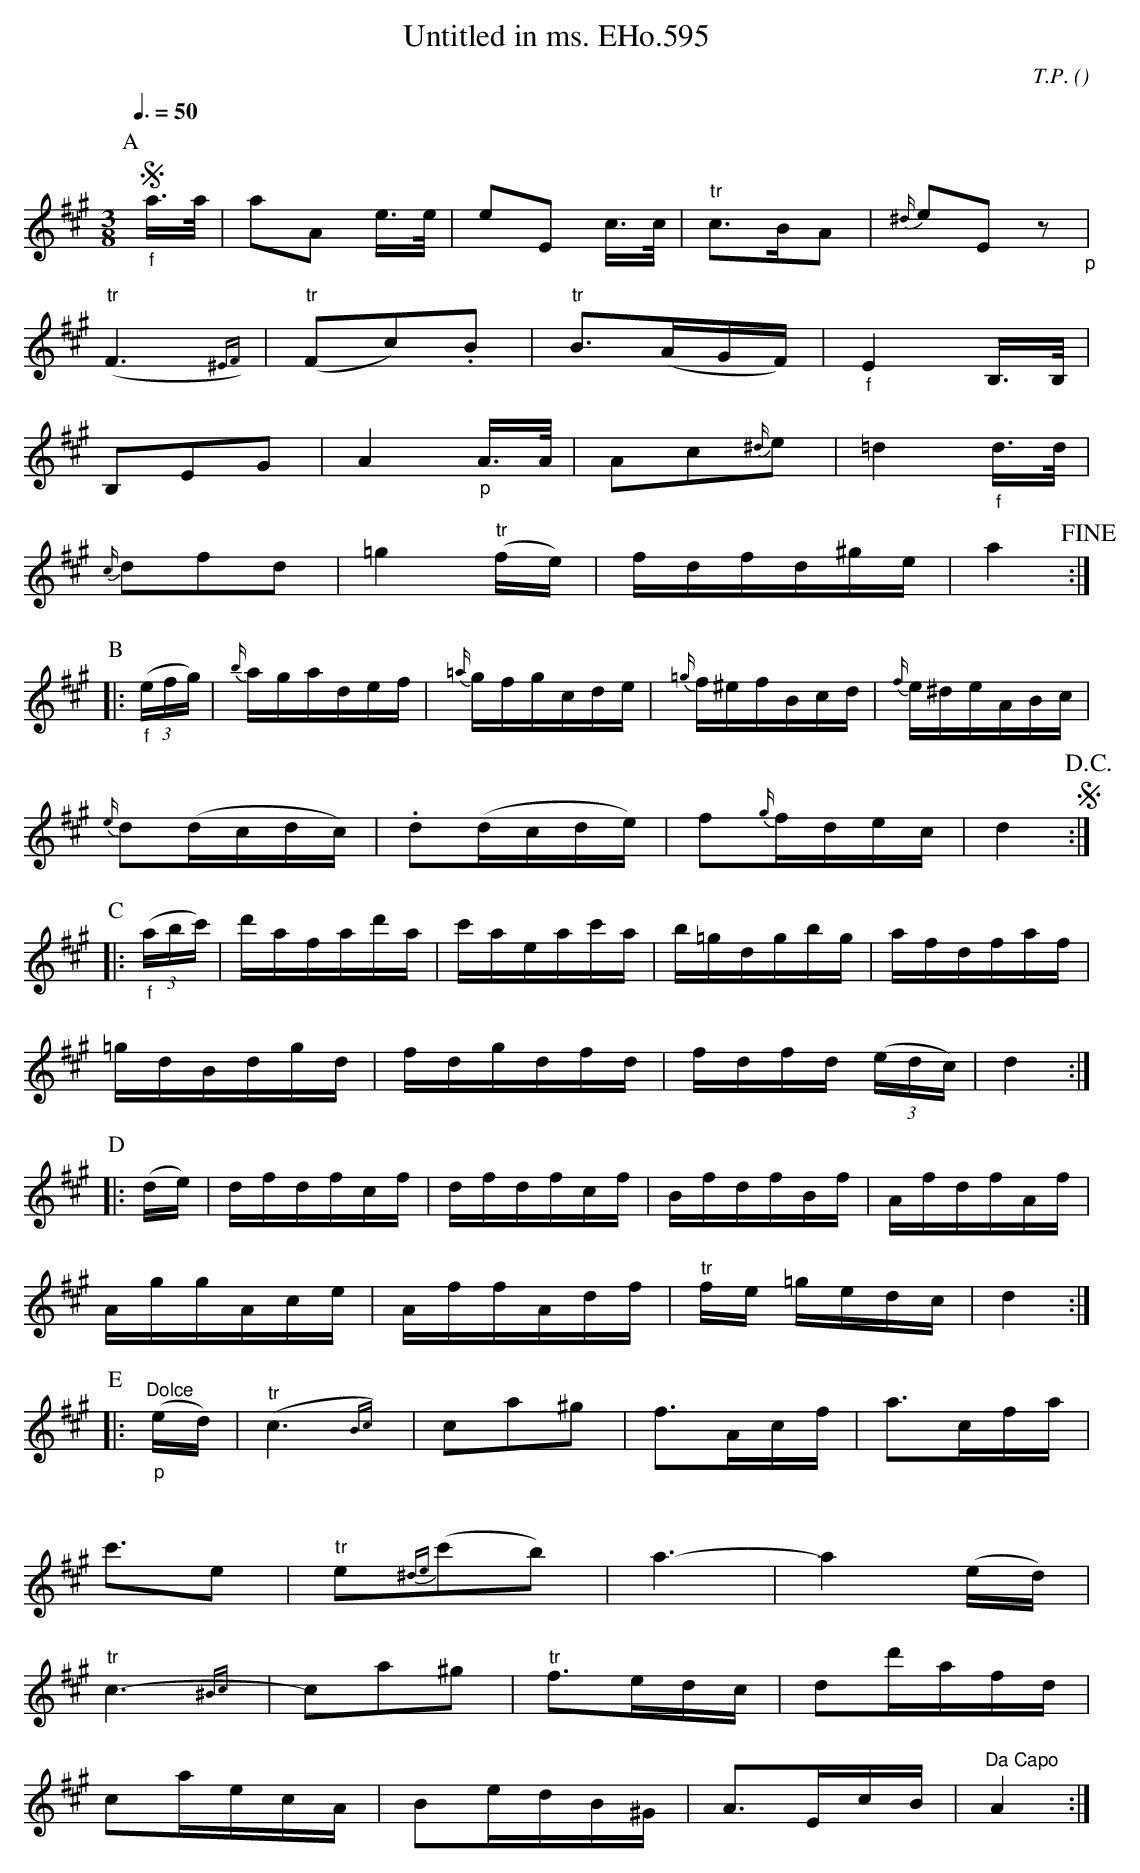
X:1
T:Untitled in ms. EHo.595
M:3/8
L:1/16
Q:3/8=50
C:T.P.
O:
K:A
P:A
y!segno!"_f"a>a | a2A2 e>e | e2E2 c>c | "tr"c2>B2A2 | {^d/}e2E2 z2"_p" |
"tr"(F6{^EF}) | "tr"(F2c2).B2 | "tr"B3(AGF) | "_f"E4 B,>B, |
B,2E2G2 | A4"_p"A>A | A2c2{^d/}e2 | =d4 "_f"d>d |
{c/}d2f2d2 | =g4("tr"fe) | fdfd^ge | a4 !fine!:|
P:B
|: "_f"(3(efg) | {b/}agadef | {=a/}gfgcde | {=g/}f^efBcd | {f/}e^deABc |
{e/}d2(dcdc) | .d2(dcde) | f2{g/}fdec | d4 !segno!!D.C.! :|
P:C
|: "_f"(3(abc') | d'afad'a | c'aeac'a | b=gdgbg | afdfaf |
=gdBdgd | fdgdfd | fdfd (3(edc) |d4 :|
P:D
|: (de) | dfdfcf | dfdfcf | BfdfBf | AfdfAf |
AggAce | AffAdf | "tr"fe =gedc | d4 :|
P:E
|:"^Dolce""_p"(ed) | "tr"(c6{Bc})y | c2a2^g2 | f3Acf | a3cfa |
c'2>e4 | "tr"e2{^de}(c'2b2) | a6- | a4 (ed) |
"tr"c6-{^Bc}y | c2a2^g2 | "tr"f3edc | d2d'afd |
c2aecA | B2edB^G | A3EcB | "^Da Capo"A4 :|
